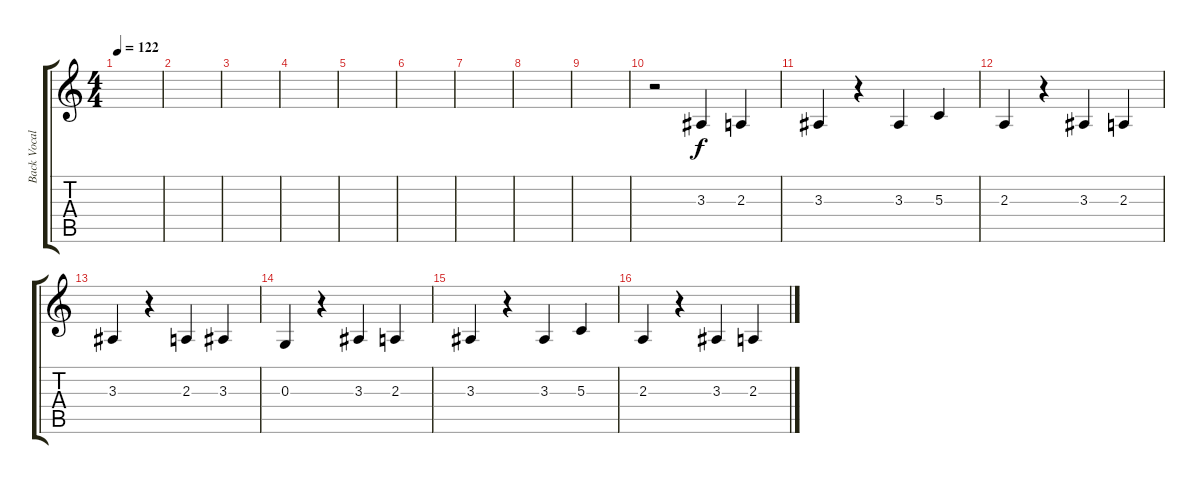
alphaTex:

\track ("Back Vocals (Mike Shinoda)" "Back Vocal") {instrument clarinet}
\staff {score tabs}
\tuning (E4 B3 G3 D3 A2 E2) {hide}
\ts (4 4)
\tempo 122
\clef g2
\ks c
|
|
|
|
|
|
|
|
|
r.2 3.3.4 2.3.4 |
3.3.4 r.4 3.3.4 5.3.4 |
2.3.4 r.4 3.3.4 2.3.4 |
3.3.4 r.4 2.3.4 3.3.4 |
0.3.4 r.4 3.3.4 2.3.4 |
3.3.4 r.4 3.3.4 5.3.4 |
2.3.4 r.4 3.3.4 2.3.4
